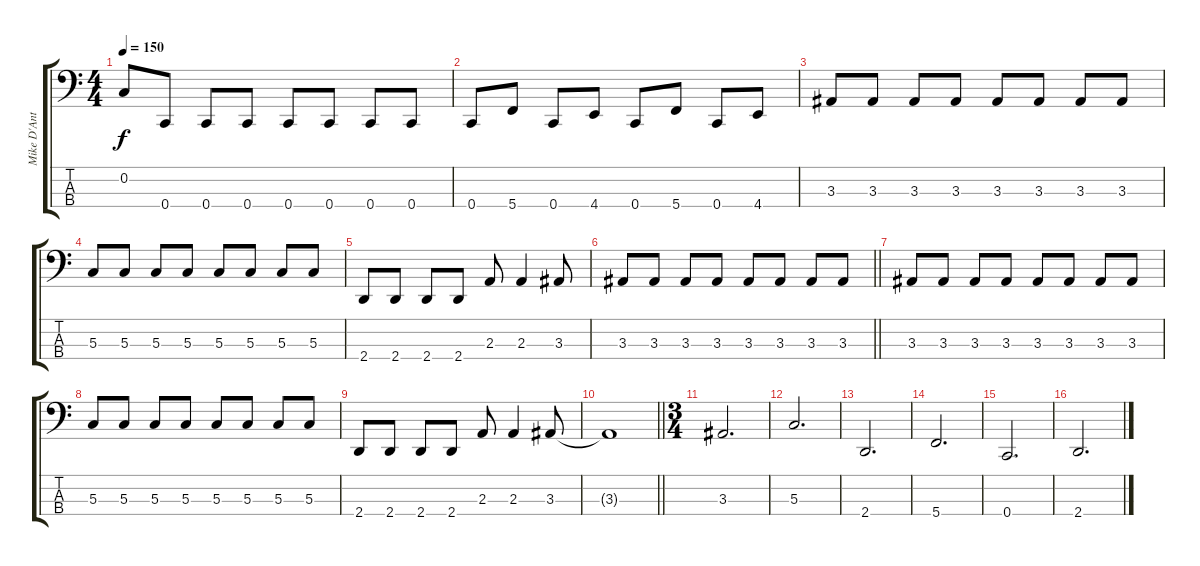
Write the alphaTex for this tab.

\track ("Mike D'Antonio" "Mike D'Ant") {instrument electricbassfinger}
\staff {score tabs}
\tuning (F2 C2 G1 C1) {hide}
\ts (4 4)
\tempo 150
\clef f4
\ks c
0.2.8{dy f} 0.4.8 0.4.8 0.4.8 0.4.8 0.4.8 0.4.8 0.4.8 |
0.4.8 5.4.8 0.4.8 4.4.8 0.4.8 5.4.8 0.4.8 4.4.8 |
3.3.8 3.3.8 3.3.8 3.3.8 3.3.8 3.3.8 3.3.8 3.3.8 |
5.3.8 5.3.8 5.3.8 5.3.8 5.3.8 5.3.8 5.3.8 5.3.8 |
2.4.8 2.4.8 2.4.8 2.4.8 2.3.8 2.3.4 3.3.8 |
\barLineRight lightlight
3.3.8 3.3.8 3.3.8 3.3.8 3.3.8 3.3.8 3.3.8 3.3.8 |
3.3.8 3.3.8 3.3.8 3.3.8 3.3.8 3.3.8 3.3.8 3.3.8 |
5.3.8 5.3.8 5.3.8 5.3.8 5.3.8 5.3.8 5.3.8 5.3.8 |
2.4.8 2.4.8 2.4.8 2.4.8 2.3.8 2.3.4 3.3.8 |
\barLineRight lightlight
3.3{t}.1 |
\ts (3 4)
3.3.2{d} |
5.3.2{d} |
2.4.2{d} |
5.4.2{d} |
0.4.2{d} |
2.4.2{d}
